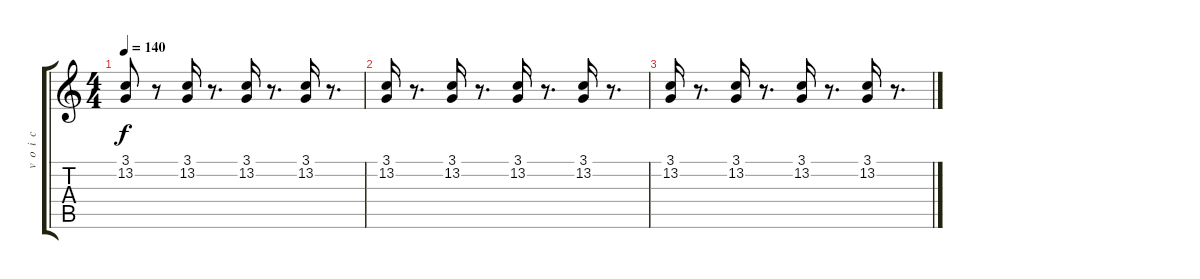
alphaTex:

\track ("v  o  i  c  e" "v  o  i  c") {instrument choiraahs}
\staff {score tabs}
\tuning (E4 B3 G3 D3 A2 E2) {hide}
\ts (4 4)
\tempo 140
\clef g2
\ks c
(3.1{t} 13.2{t}).8{dy f} r.8 (3.1 13.2).16{volume 0 balance 0} r.8{d} (3.1 13.2).16{balance 16} r.8{d} (3.1 13.2).16{balance 0} r.8{d} |
(3.1 13.2).16{balance 16} r.8{d} (3.1 13.2).16{balance 0} r.8{d} (3.1 13.2).16{balance 16} r.8{d} (3.1 13.2).16{balance 0} r.8{d} |
(3.1 13.2).16{balance 16} r.8{d} (3.1 13.2).16{balance 0} r.8{d} (3.1 13.2).16{balance 16} r.8{d} (3.1 13.2).16{balance 0} r.8{d}
